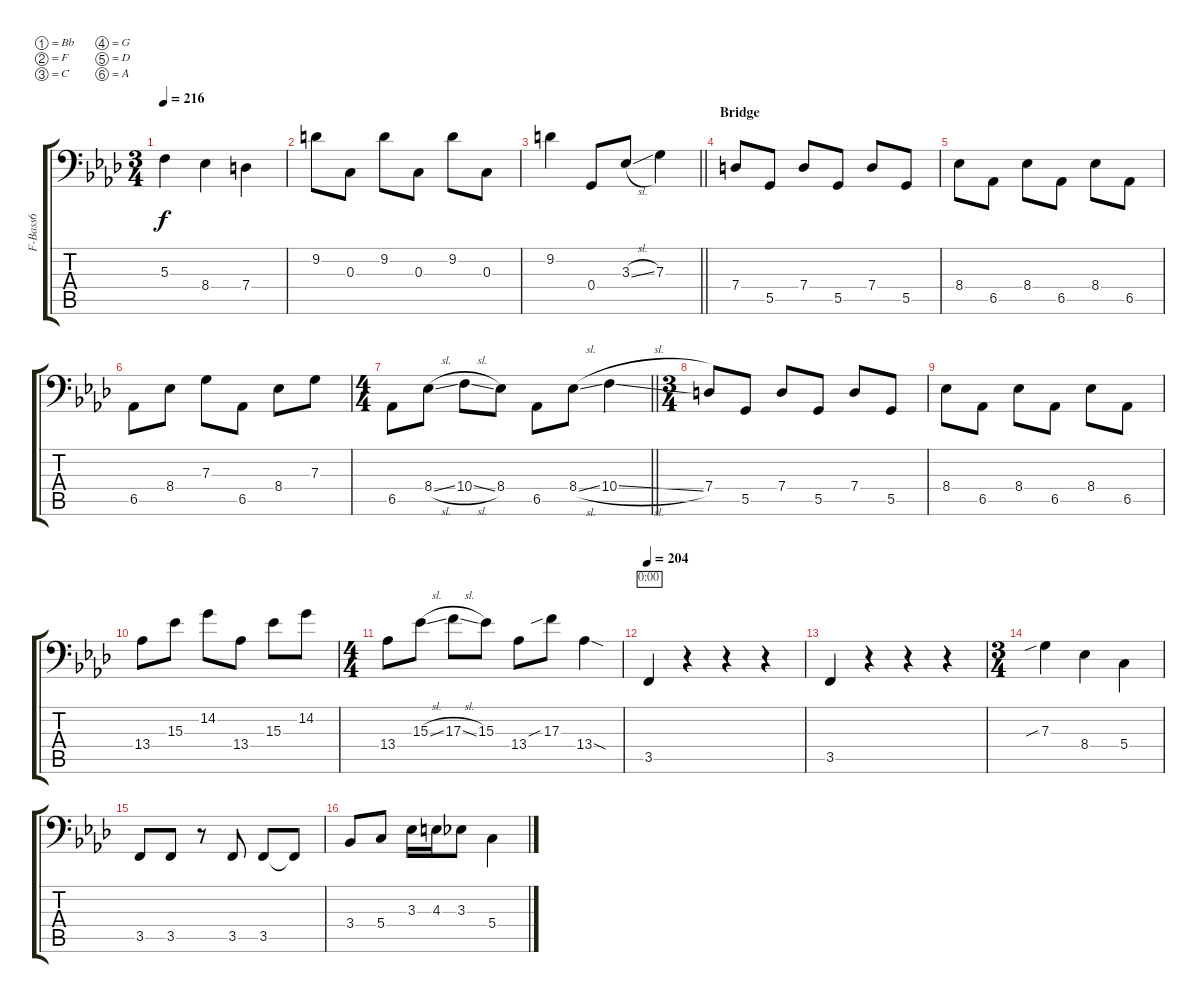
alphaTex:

\bracketExtendMode groupsimilarinstruments
\otherSystemsTrackNameOrientation horizontal
\track ("Dominic Lapointe" "F-Bass6") {instrument fretlessbass}
\staff {score tabs}
\tuning (Bb2 F2 C2 G1 D1 A0)
\ts (3 4)
\tempo 216
\clef f4
\ks ab
5.3{acc forcenatural}.4{dy f beam Down} 8.4{acc forcenatural}.4{beam Down} 7.4{acc forcenatural}.4{beam Down} |
9.2{acc forcenatural}.8{beam Down} 0.3{acc forcenatural}.8{beam Down} 9.2{acc forcenatural}.8{beam Down} 0.3{acc forcenatural}.8{beam Down} 9.2{acc forcenatural}.8{beam Down} 0.3{acc forcenatural}.8{beam Down} |
\barLineRight lightlight
9.2{acc forcenatural}.4{beam Down} 0.4{acc forcenatural}.8{beam Up} 3.3{sl acc forcenatural}.8{beam Up} 7.3{acc forcenatural}.4{beam Down} |
\section ("" "Bridge")
7.4{acc forcenatural}.8{beam Up} 5.5{acc forcenatural}.8{beam Up} 7.4{acc forcenatural}.8{beam Up} 5.5{acc forcenatural}.8{beam Up} 7.4{acc forcenatural}.8{beam Up} 5.5{acc forcenatural}.8{beam Up} |
8.4{acc forcenatural}.8{beam Down} 6.5{acc b}.8{beam Down} 8.4{acc forcenatural}.8{beam Down} 6.5{acc b}.8{beam Down} 8.4{acc forcenatural}.8{beam Down} 6.5{acc b}.8{beam Down} |
6.5{acc b}.8{beam Down} 8.4{acc forcenatural}.8{beam Down} 7.3{acc forcenatural}.8{beam Down} 6.5{acc b}.8{beam Down} 8.4{acc forcenatural}.8{beam Down} 7.3{acc forcenatural}.8{beam Down} |
\ts (4 4)
\beaming (8 2 2 2 2)
\barLineRight lightlight
6.5{acc b}.8{beam Down} 8.4{sl acc forcenatural}.8{beam Down} 10.4{sl acc forcenatural}.8{beam Down} 8.4{acc forcenatural}.8{beam Down} 6.5{acc b}.8{beam Down} 8.4{sl acc forcenatural}.8{beam Down} 10.4{sl acc forcenatural}.4{beam Down} |
\ts (3 4)
\beaming (8 2 2 2 2)
7.4{acc forcenatural}.8{beam Up} 5.5{acc forcenatural}.8{beam Up} 7.4{acc forcenatural}.8{beam Up} 5.5{acc forcenatural}.8{beam Up} 7.4{acc forcenatural}.8{beam Up} 5.5{acc forcenatural}.8{beam Up} |
8.4{acc forcenatural}.8{beam Down} 6.5{acc b}.8{beam Down} 8.4{acc forcenatural}.8{beam Down} 6.5{acc b}.8{beam Down} 8.4{acc forcenatural}.8{beam Down} 6.5{acc b}.8{beam Down} |
13.4{acc b}.8{beam Down} 15.3{acc forcenatural}.8{beam Down} 14.2{acc forcenatural}.8{beam Down} 13.4{acc b}.8{beam Down} 15.3{acc forcenatural}.8{beam Down} 14.2{acc forcenatural}.8{beam Down} |
\ts (4 4)
\beaming (8 2 2 2 2)
13.4{acc b}.8{beam Down} 15.3{sl acc forcenatural}.8{beam Down} 17.3{sl acc forcenatural}.8{beam Down} 15.3{acc forcenatural}.8{beam Down} 13.4{acc b}.8{beam Down} 17.3{sib acc forcenatural}.8{beam Down} 13.4{sod acc b}.4{beam Down} |
\tempo 204
3.5{acc forcenatural}.4{beam Up timer} r.4{beam Up} r.4{beam Up} r.4{beam Up} |
3.5{acc forcenatural}.4{beam Up} r.4{beam Up} r.4{beam Up} r.4{beam Up} |
\ts (3 4)
\beaming (8 2 2 2)
7.3{sib acc forcenatural}.4{beam Down} 8.4{acc forcenatural}.4{beam Down} 5.4{acc forcenatural}.4{beam Down} |
\beaming (8 2 2 2 2)
3.5{acc forcenatural}.8{beam Up} 3.5{acc forcenatural}.8{beam Up} r.8{beam Up} 3.5{acc forcenatural}.8{beam Up} 3.5{acc forcenatural}.8{beam Up} 3.5{t acc forcenatural}.8{beam Up} |
3.4{acc forcenatural}.8{beam Up} 5.4{acc forcenatural}.8{beam Up} 3.3{acc forcenatural}.16{beam Down} 4.3{acc #}.16{beam Down} 3.3{acc forcenatural}.8{beam Down} 5.4{acc forcenatural}.4{beam Down}
